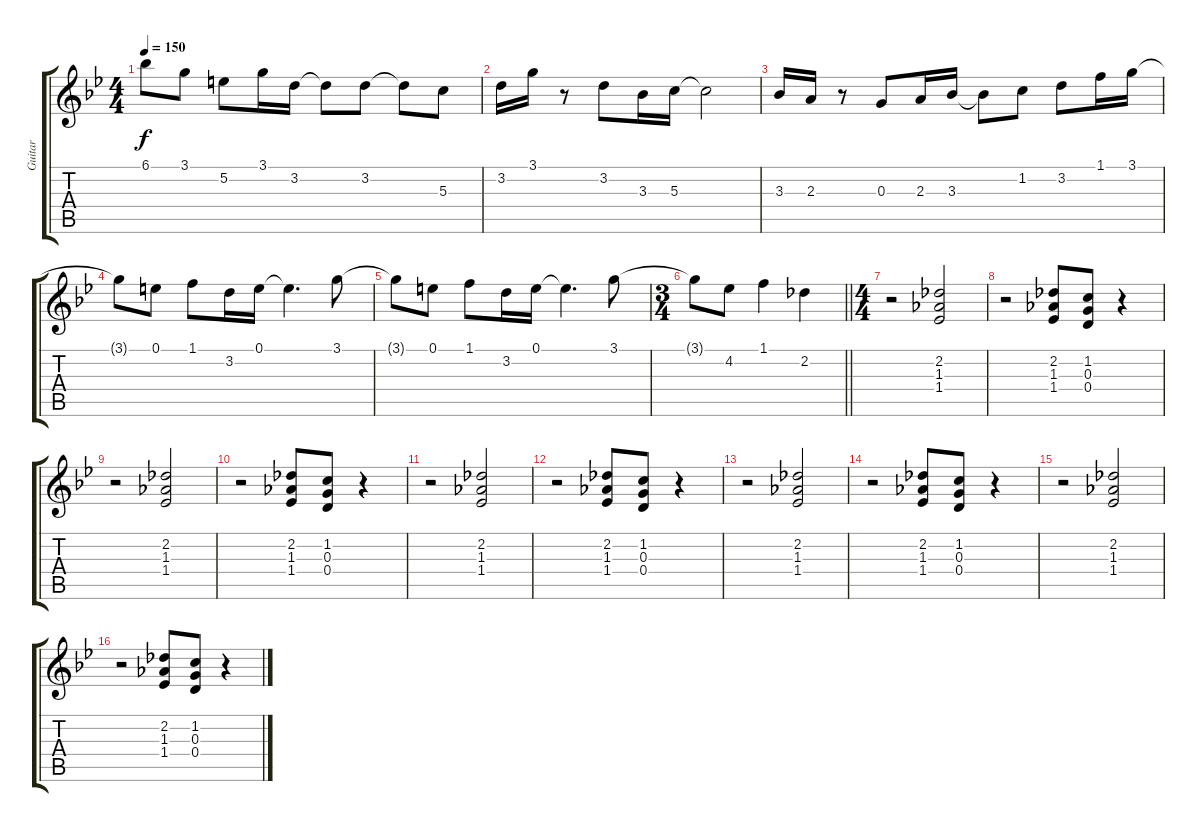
\track ("Guitar" "Guitar") {instrument electricguitarjazz}
\staff {score tabs}
\tuning (E4 B3 G3 D3 A2 E2) {hide}
\ts (4 4)
\tempo 150
\clef g2
\ks bb
6.1{t}.8{dy f} 3.1.8 5.2.8 3.1.16 3.2.16 3.2{t}.8 3.2.8 3.2{t}.8 5.3.8 |
3.2.16 3.1.16 r.8 3.2.8 3.3.16 5.3.16 5.3{t}.2 |
3.3.16 2.3.16 r.8 0.3.8 2.3.16 3.3.16 3.3{t}.8 1.2.8 3.2.8 1.1.16 3.1.16 |
3.1{t}.8 0.1.8 1.1.8 3.2.16 0.1.16 0.1{t}.4{d} 3.1.8 |
3.1{t}.8 0.1.8 1.1.8 3.2.16 0.1.16 0.1{t}.4{d} 3.1.8 |
\ts (3 4)
\barLineRight lightlight
3.1{t}.8 4.2.8 1.1.4 2.2.4 |
\ts (4 4)
r.2 (2.2 1.3 1.4).2 |
r.2 (2.2 1.3 1.4).8 (1.2 0.3 0.4).8 r.4 |
r.2 (2.2 1.3 1.4).2 |
r.2 (2.2 1.3 1.4).8 (1.2 0.3 0.4).8 r.4 |
r.2 (2.2 1.3 1.4).2 |
r.2 (2.2 1.3 1.4).8 (1.2 0.3 0.4).8 r.4 |
r.2 (2.2 1.3 1.4).2 |
r.2 (2.2 1.3 1.4).8 (1.2 0.3 0.4).8 r.4 |
r.2 (2.2 1.3 1.4).2 |
r.2 (2.2 1.3 1.4).8 (1.2 0.3 0.4).8 r.4
